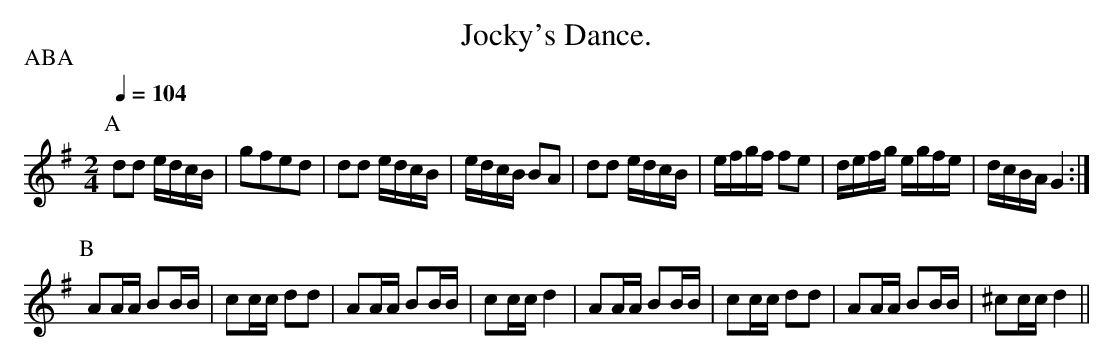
X:1
T:Jocky's Dance.
M:2/4
L:1/16
Q:1/4=104
P:ABA % Aird prints a da capo
K:G
P:A
d2d2 edcB|g2f2e2d2|d2d2 edcB|edcB B2A2|d2d2 edcB|efgf f2e2|defg egfe| dcBA G4:|
P:B
A2AA B2BB|c2cc d2d2|A2AA B2BB|c2cc d4  |A2AA B2BB|c2cc d2d2|A2AA B2BB|^c2cc d4||
